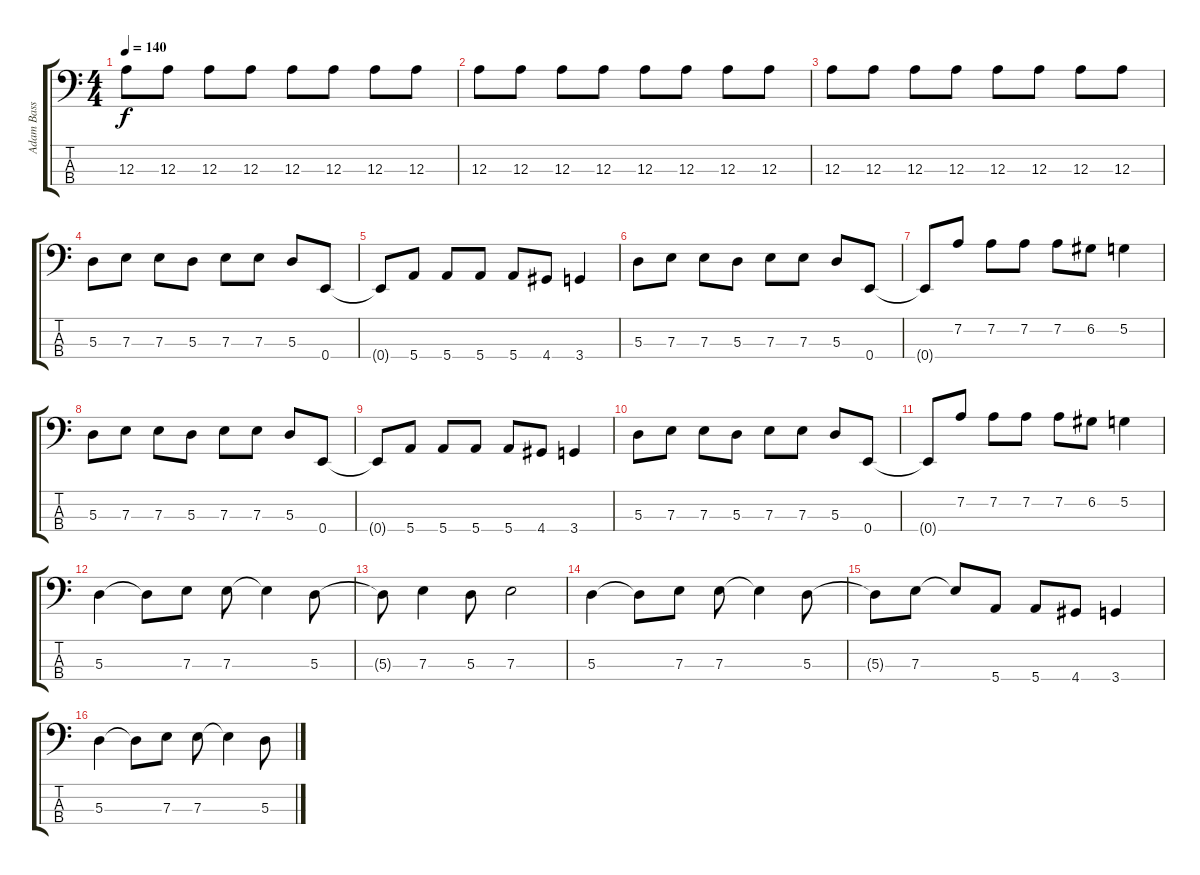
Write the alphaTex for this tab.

\track ("Adam Bass Guitar" "Adam Bass ") {instrument electricbasspick}
\staff {score tabs}
\tuning (G2 D2 A1 E1) {hide}
\ts (4 4)
\tempo 140
\clef f4
\ks c
12.3.8{dy f} 12.3.8 12.3.8 12.3.8 12.3.8 12.3.8 12.3.8 12.3.8 |
12.3.8 12.3.8 12.3.8 12.3.8 12.3.8 12.3.8 12.3.8 12.3.8 |
12.3.8 12.3.8 12.3.8 12.3.8 12.3.8 12.3.8 12.3.8 12.3.8 |
5.3.8 7.3.8 7.3.8 5.3.8 7.3.8 7.3.8 5.3.8 0.4.8 |
0.4{t}.8 5.4.8 5.4.8 5.4.8 5.4.8 4.4.8 3.4.4 |
5.3.8 7.3.8 7.3.8 5.3.8 7.3.8 7.3.8 5.3.8 0.4.8 |
0.4{t}.8 7.2.8 7.2.8 7.2.8 7.2.8 6.2.8 5.2.4 |
5.3.8 7.3.8 7.3.8 5.3.8 7.3.8 7.3.8 5.3.8 0.4.8 |
0.4{t}.8 5.4.8 5.4.8 5.4.8 5.4.8 4.4.8 3.4.4 |
5.3.8 7.3.8 7.3.8 5.3.8 7.3.8 7.3.8 5.3.8 0.4.8 |
0.4{t}.8 7.2.8 7.2.8 7.2.8 7.2.8 6.2.8 5.2.4 |
5.3.4 5.3{t}.8 7.3.8 7.3.8 7.3{t}.4 5.3.8 |
5.3{t}.8 7.3.4 5.3.8 7.3.2 |
5.3.4 5.3{t}.8 7.3.8 7.3.8 7.3{t}.4 5.3.8 |
5.3{t}.8 7.3.8 7.3{t}.8 5.4.8 5.4.8 4.4.8 3.4.4 |
5.3.4 5.3{t}.8 7.3.8 7.3.8 7.3{t}.4 5.3.8
